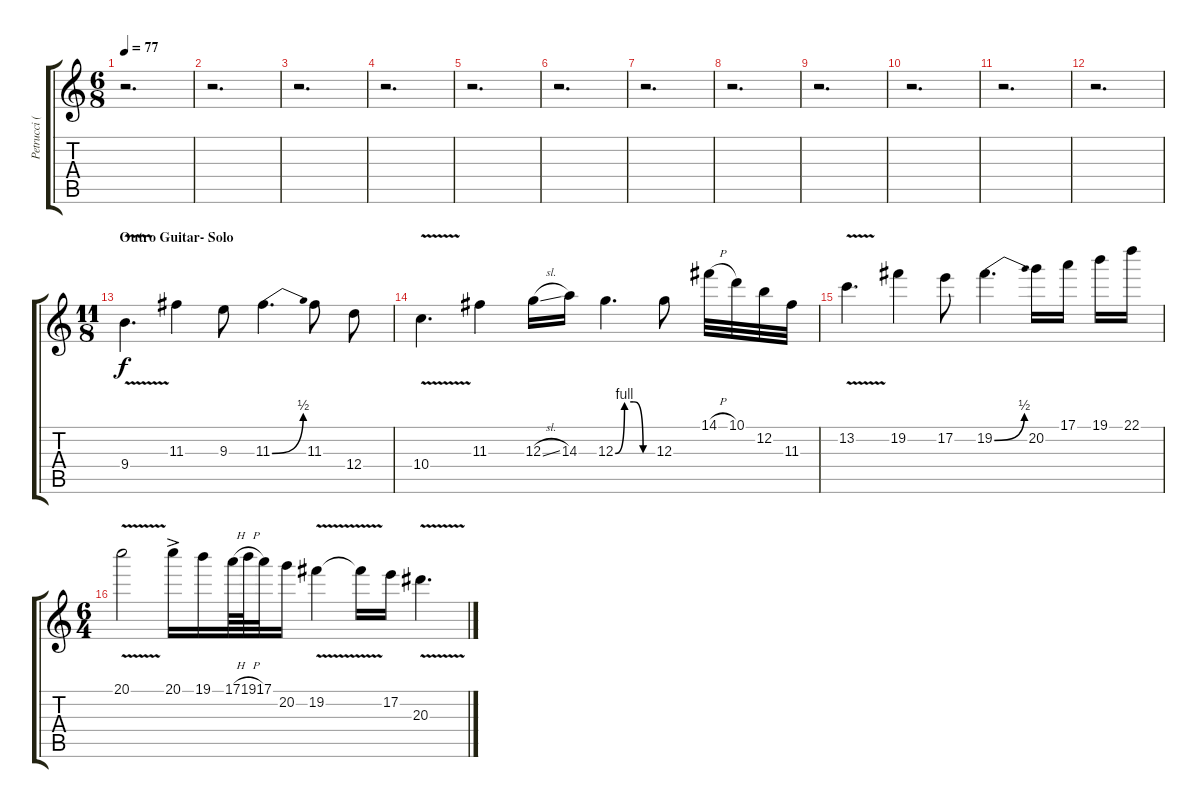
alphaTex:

\track ("Petrucci (Distortion Guitar1)" "Petrucci (") {instrument distortionguitar}
\staff {score tabs}
\tuning (E4 B3 G3 D3 A2 E2) {hide}
\ts (6 8)
\tempo 77
\clef g2
\ks c
r.2{d dy f} |
r.2{d} |
r.2{d} |
r.2{d} |
r.2{d} |
r.2{d} |
r.2{d} |
r.2{d} |
r.2{d} |
r.2{d} |
r.2{d} |
r.2{d} |
\ts (11 8)
\section ("" "Outro Guitar- Solo")
9.4{v}.4{d} 11.3.4 9.3.8 11.3{be (bend 0 0 60 2)}.4{d} 11.3.8 12.4.8 |
10.4{v}.4{d} 11.3.4 12.3{sl}.16 14.3.16 12.3{be (custom 0 0 15 4 30 4 45 0 60 0)}.4{d} 12.3.8 14.1{h}.32 10.1.32 12.2.32 11.3.32 |
13.2{v}.4{d} 19.2.4 17.2.8 19.2{be (bend 0 0 60 2)}.4{d} 20.2.16 17.1.16 19.1.16 22.1.16 |
\ts (6 4)
20.1{v}.2 20.1{ac}.16 19.1.16 17.1{h}.64 19.1{h}.64 17.1.32 20.2.16 19.2{v}.4 19.2{v t}.16 17.2.16 20.3{v}.4{d}
